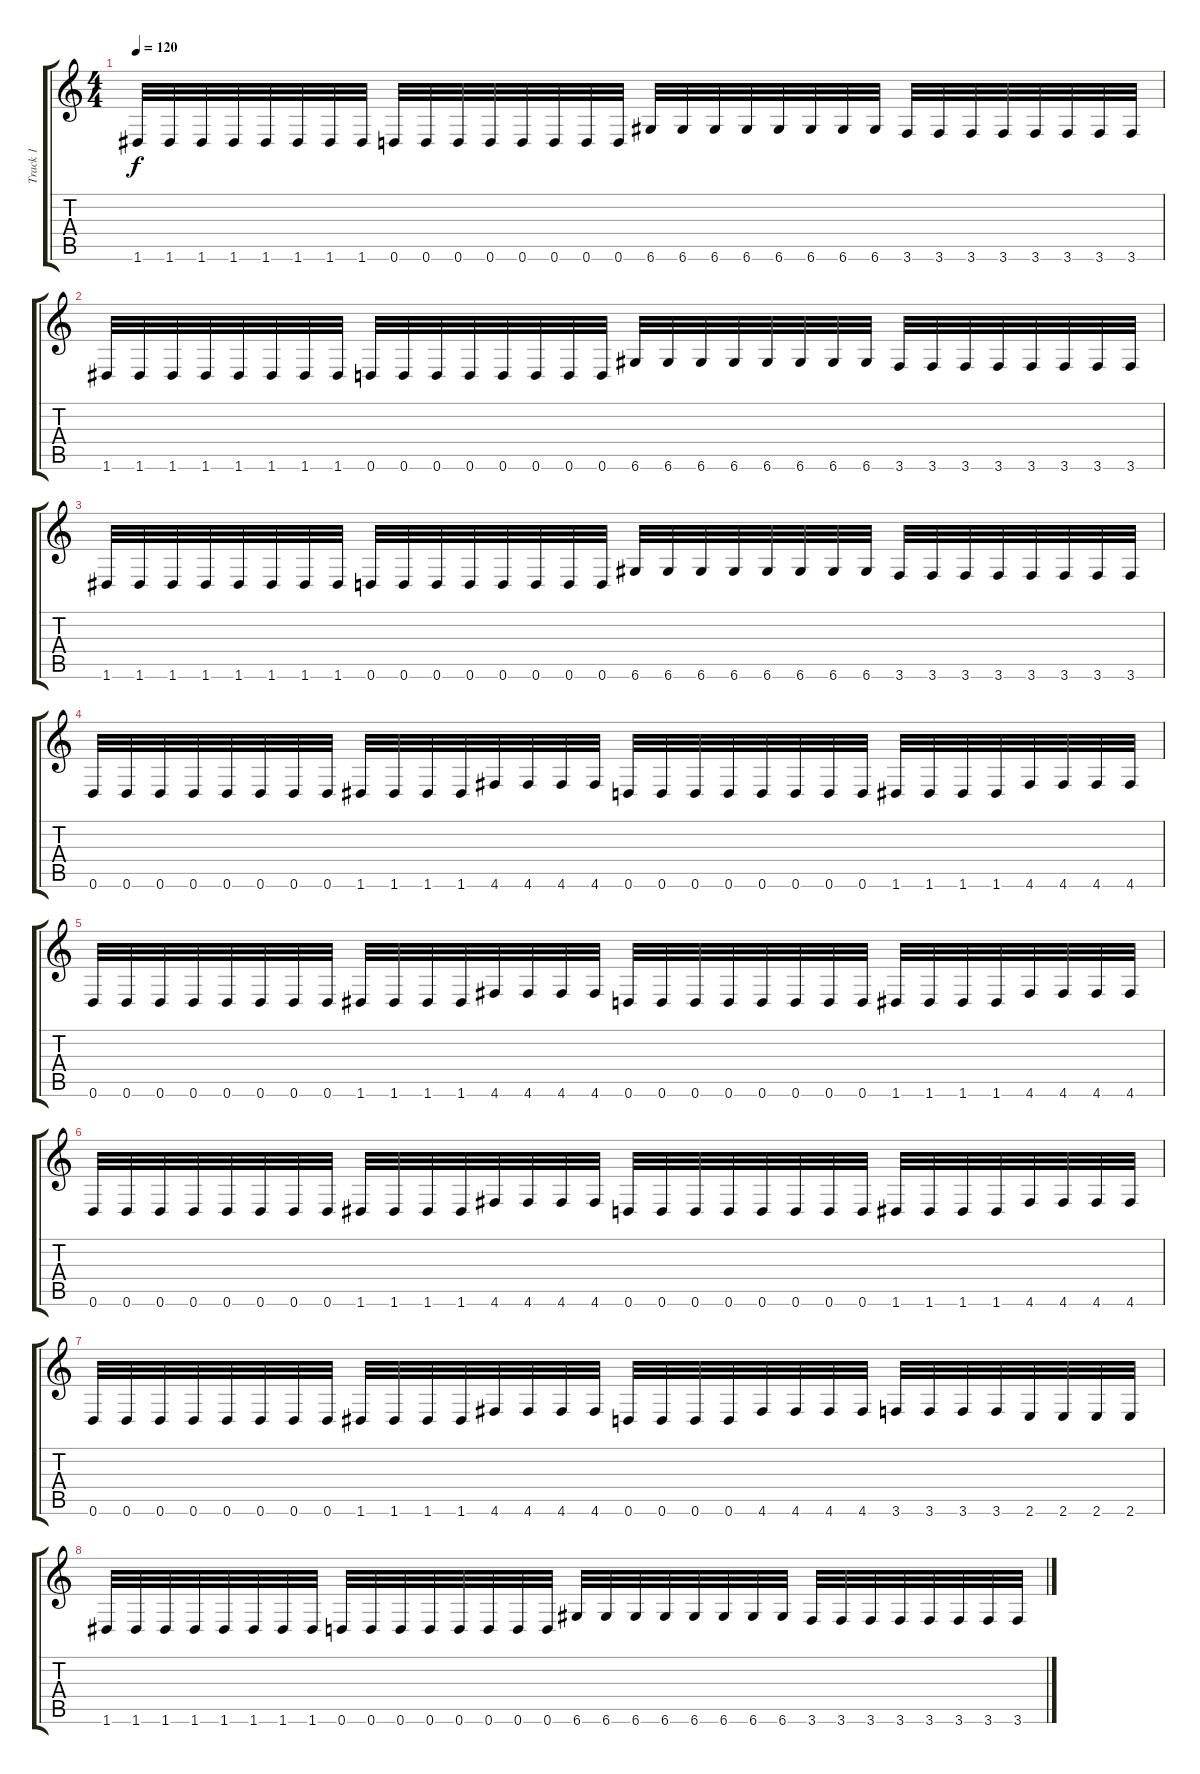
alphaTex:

\track ("Track 1" "Track 1") {instrument distortionguitar}
\staff {score tabs}
\tuning (D4 A3 F3 C3 G2 D2) {hide}
\ts (4 4)
\tempo 120
\clef g2
\ks c
1.6.32{dy f} 1.6.32 1.6.32 1.6.32 1.6.32 1.6.32 1.6.32 1.6.32 0.6.32 0.6.32 0.6.32 0.6.32 0.6.32 0.6.32 0.6.32 0.6.32 6.6.32 6.6.32 6.6.32 6.6.32 6.6.32 6.6.32 6.6.32 6.6.32 3.6.32 3.6.32 3.6.32 3.6.32 3.6.32 3.6.32 3.6.32 3.6.32 |
1.6.32 1.6.32 1.6.32 1.6.32 1.6.32 1.6.32 1.6.32 1.6.32 0.6.32 0.6.32 0.6.32 0.6.32 0.6.32 0.6.32 0.6.32 0.6.32 6.6.32 6.6.32 6.6.32 6.6.32 6.6.32 6.6.32 6.6.32 6.6.32 3.6.32 3.6.32 3.6.32 3.6.32 3.6.32 3.6.32 3.6.32 3.6.32 |
1.6.32 1.6.32 1.6.32 1.6.32 1.6.32 1.6.32 1.6.32 1.6.32 0.6.32 0.6.32 0.6.32 0.6.32 0.6.32 0.6.32 0.6.32 0.6.32 6.6.32 6.6.32 6.6.32 6.6.32 6.6.32 6.6.32 6.6.32 6.6.32 3.6.32 3.6.32 3.6.32 3.6.32 3.6.32 3.6.32 3.6.32 3.6.32 |
0.6.32 0.6.32 0.6.32 0.6.32 0.6.32 0.6.32 0.6.32 0.6.32 1.6.32 1.6.32 1.6.32 1.6.32 4.6.32 4.6.32 4.6.32 4.6.32 0.6.32 0.6.32 0.6.32 0.6.32 0.6.32 0.6.32 0.6.32 0.6.32 1.6.32 1.6.32 1.6.32 1.6.32 4.6.32 4.6.32 4.6.32 4.6.32 |
0.6.32 0.6.32 0.6.32 0.6.32 0.6.32 0.6.32 0.6.32 0.6.32 1.6.32 1.6.32 1.6.32 1.6.32 4.6.32 4.6.32 4.6.32 4.6.32 0.6.32 0.6.32 0.6.32 0.6.32 0.6.32 0.6.32 0.6.32 0.6.32 1.6.32 1.6.32 1.6.32 1.6.32 4.6.32 4.6.32 4.6.32 4.6.32 |
0.6.32 0.6.32 0.6.32 0.6.32 0.6.32 0.6.32 0.6.32 0.6.32 1.6.32 1.6.32 1.6.32 1.6.32 4.6.32 4.6.32 4.6.32 4.6.32 0.6.32 0.6.32 0.6.32 0.6.32 0.6.32 0.6.32 0.6.32 0.6.32 1.6.32 1.6.32 1.6.32 1.6.32 4.6.32 4.6.32 4.6.32 4.6.32 |
0.6.32 0.6.32 0.6.32 0.6.32 0.6.32 0.6.32 0.6.32 0.6.32 1.6.32 1.6.32 1.6.32 1.6.32 4.6.32 4.6.32 4.6.32 4.6.32 0.6.32 0.6.32 0.6.32 0.6.32 4.6.32 4.6.32 4.6.32 4.6.32 3.6.32 3.6.32 3.6.32 3.6.32 2.6.32 2.6.32 2.6.32 2.6.32 |
1.6.32 1.6.32 1.6.32 1.6.32 1.6.32 1.6.32 1.6.32 1.6.32 0.6.32 0.6.32 0.6.32 0.6.32 0.6.32 0.6.32 0.6.32 0.6.32 6.6.32 6.6.32 6.6.32 6.6.32 6.6.32 6.6.32 6.6.32 6.6.32 3.6.32 3.6.32 3.6.32 3.6.32 3.6.32 3.6.32 3.6.32 3.6.32
